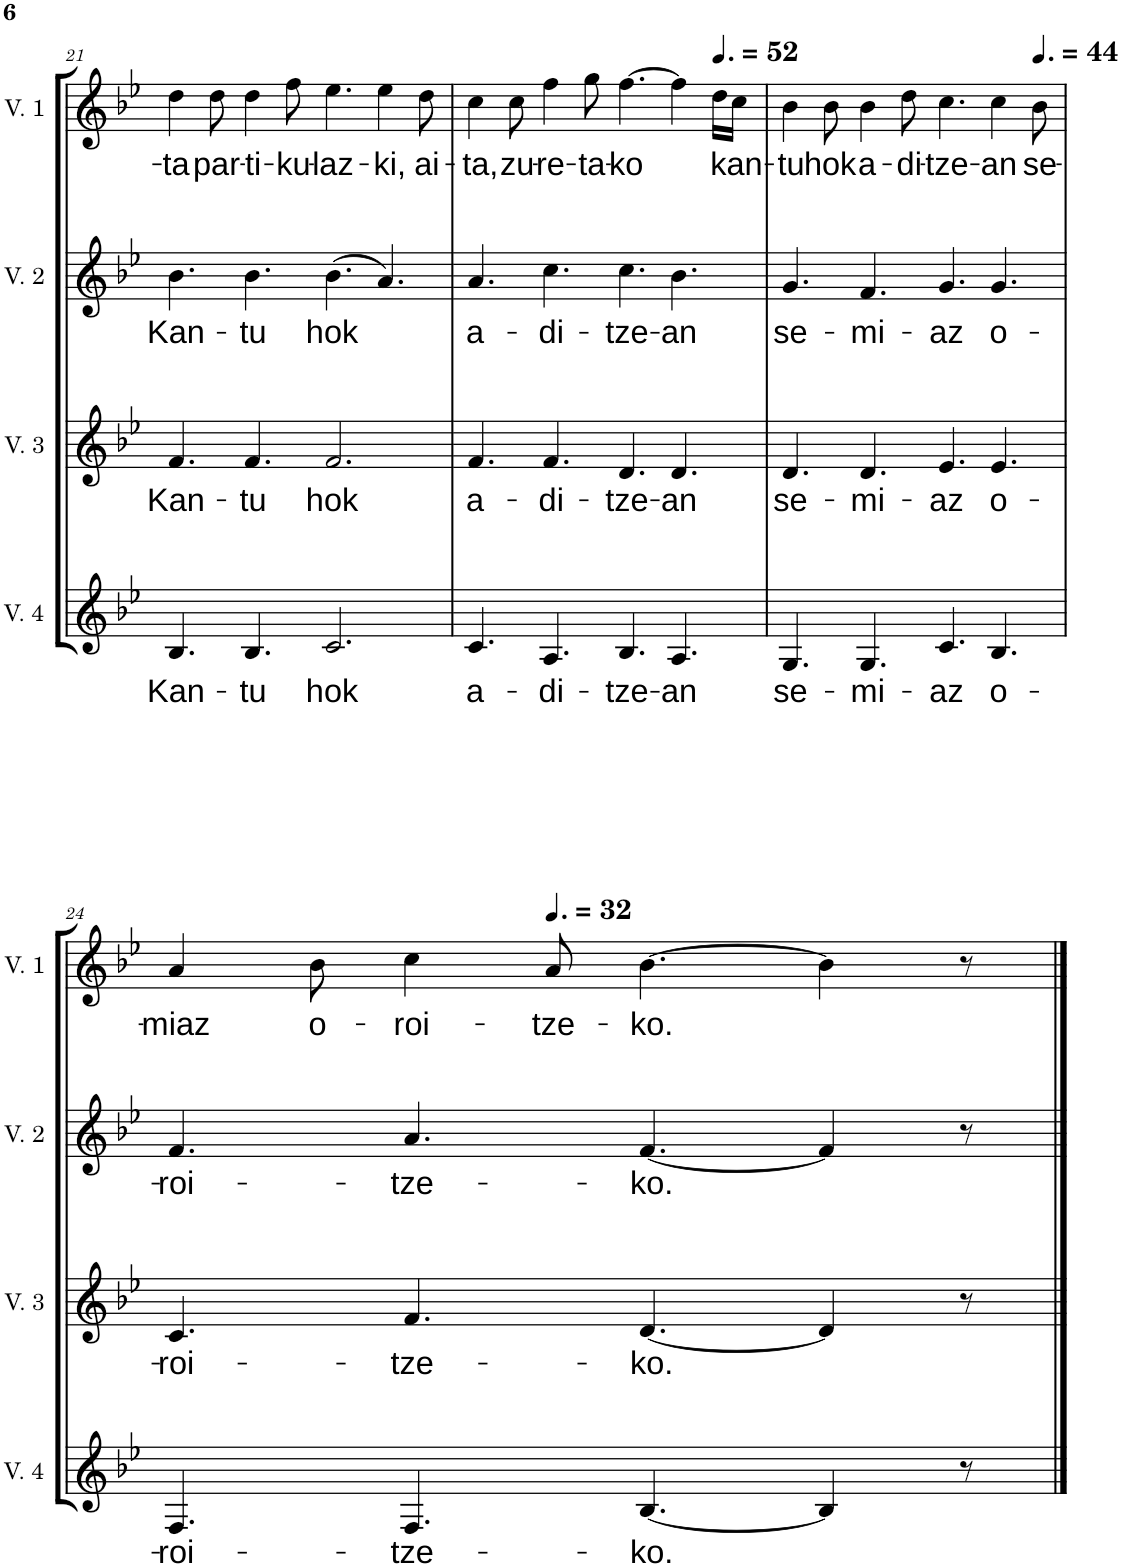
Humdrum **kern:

**kern	**text	**kern	**text	**kern	**text	**kern	**text
*part4	*part4	*part3	*part3	*part2	*part2	*part1	*part1
*staff4	*staff4	*staff3	*staff3	*staff2	*staff2	*staff1	*staff1
*I"Voix 4	*	*I"Voix 3	*	*I"Voix 2	*	*I"Voix 1	*
*I'V. 4	*	*I'V. 3	*	*I'V. 2	*	*I'V. 1	*
!!LO:PB:g=z
*clefG2	*	*clefG2	*	*clefG2	*	*clefG2	*
*k[b-e-]	*	*k[b-e-]	*	*k[b-e-]	*	*k[b-e-]	*
*M12/8	*	*M12/8	*	*M12/8	*	*M12/8	*
=21	=21	=21	=21	=21	=21	=21	=21
!	!LO:LY:b	!	!LO:LY:b	!	!LO:LY:b	!	!LO:LY:b
4.B-/	Kan-	4.f/	Kan-	4.b-\	Kan-	4dd\	-ta
!	!	!	!	!	!	!	!LO:LY:b
.	.	.	.	.	.	8dd\	par-
!	!LO:LY:b	!	!LO:LY:b	!	!LO:LY:b	!	!LO:LY:b
4.B-/	-tu	4.f/	-tu	4.b-\	-tu	4dd\	-ti-
!	!	!	!	!	!	!	!LO:LY:b
.	.	.	.	.	.	8ff\	-ku-
!	!LO:LY:b	!	!LO:LY:b	!	!LO:LY:b	!	!LO:LY:b
2.c/	hok	2.f/	hok	(4.b-\	hok	4.ee-\	-laz-
!	!	!	!	!	!	!	!LO:LY:b
.	.	.	.	4.a/)	.	4ee-\	-ki,
!	!	!	!	!	!	!	!LO:LY:b
.	.	.	.	.	.	8dd\	ai-
=22	=22	=22	=22	=22	=22	=22	=22
!	!LO:LY:b	!	!LO:LY:b	!	!LO:LY:b	!	!LO:LY:b
4.c/	a-	4.f/	a-	4.a/	a-	4cc\	-ta,
!	!	!	!	!	!	!	!LO:LY:b
.	.	.	.	.	.	8cc\	zu-
!	!LO:LY:b	!	!LO:LY:b	!	!LO:LY:b	!	!LO:LY:b
4.A/	-di-	4.f/	-di-	4.cc\	-di-	4ff\	-re-
!	!	!	!	!	!	!	!LO:LY:b
.	.	.	.	.	.	8gg\	-ta-
!	!LO:LY:b	!	!LO:LY:b	!	!LO:LY:b	!	!LO:LY:b
4.B-/	-tze-	4.d/	-tze-	4.cc\	-tze-	[4.ff\	-ko
!	!LO:LY:b	!	!LO:LY:b	!	!LO:LY:b	!	!
4.A/	-an	4.d/	-an	4.b-\	-an	4ff\]	.
*	*	*	*	*	*	*MM78	*
!	!	!	!	!	!	!	!LO:LY:b
.	.	.	.	.	.	16dd\LL	kan-
.	.	.	.	.	.	16cc\JJ	.
=23	=23	=23	=23	=23	=23	=23	=23
!	!LO:LY:b	!	!LO:LY:b	!	!LO:LY:b	!	!LO:LY:b
4.G/	se-	4.d/	se-	4.g/	se-	4b-\	-tu
!	!	!	!	!	!	!	!LO:LY:b
.	.	.	.	.	.	8b-\	hok
!	!LO:LY:b	!	!LO:LY:b	!	!LO:LY:b	!	!LO:LY:b
4.G/	-mi-	4.d/	-mi-	4.f/	-mi-	4b-\	a-
!	!	!	!	!	!	!	!LO:LY:b
.	.	.	.	.	.	8dd\	-di-
!	!LO:LY:b	!	!LO:LY:b	!	!LO:LY:b	!	!LO:LY:b
4.c/	-az	4.e-/	-az	4.g/	-az	4.cc\	-tze-
!	!LO:LY:b	!	!LO:LY:b	!	!LO:LY:b	!	!LO:LY:b
4.B-/	o-	4.e-/	o-	4.g/	o-	4cc\	-an
*	*	*	*	*	*	*MM66	*
!	!	!	!	!	!	!	!LO:LY:b
.	.	.	.	.	.	8b-\	se-
!!LO:LB:g=z
=24	=24	=24	=24	=24	=24	=24	=24
!	!LO:LY:b	!	!LO:LY:b	!	!LO:LY:b	!	!LO:LY:b
4.F/	-roi-	4.c/	-roi-	4.f/	-roi-	4a/	-miaz
!	!	!	!	!	!	!	!LO:LY:b
.	.	.	.	.	.	8b-\	o-
!	!LO:LY:b	!	!LO:LY:b	!	!LO:LY:b	!	!LO:LY:b
4.F/	-tze-	4.f/	-tze-	4.a/	-tze-	4cc\	-roi-
*	*	*	*	*	*	*MM48	*
!	!	!	!	!	!	!	!LO:LY:b
.	.	.	.	.	.	8a/	-tze-
!	!LO:LY:b	!	!LO:LY:b	!	!LO:LY:b	!	!LO:LY:b
[4.B-/	-ko.	[4.d/	-ko.	[4.f/	-ko.	[4.b-\	-ko.
4B-/]	.	4d/]	.	4f/]	.	4b-\]	.
8r	.	8r	.	8r	.	8r	.
==	==	==	==	==	==	==	==
*-	*-	*-	*-	*-	*-	*-	*-
